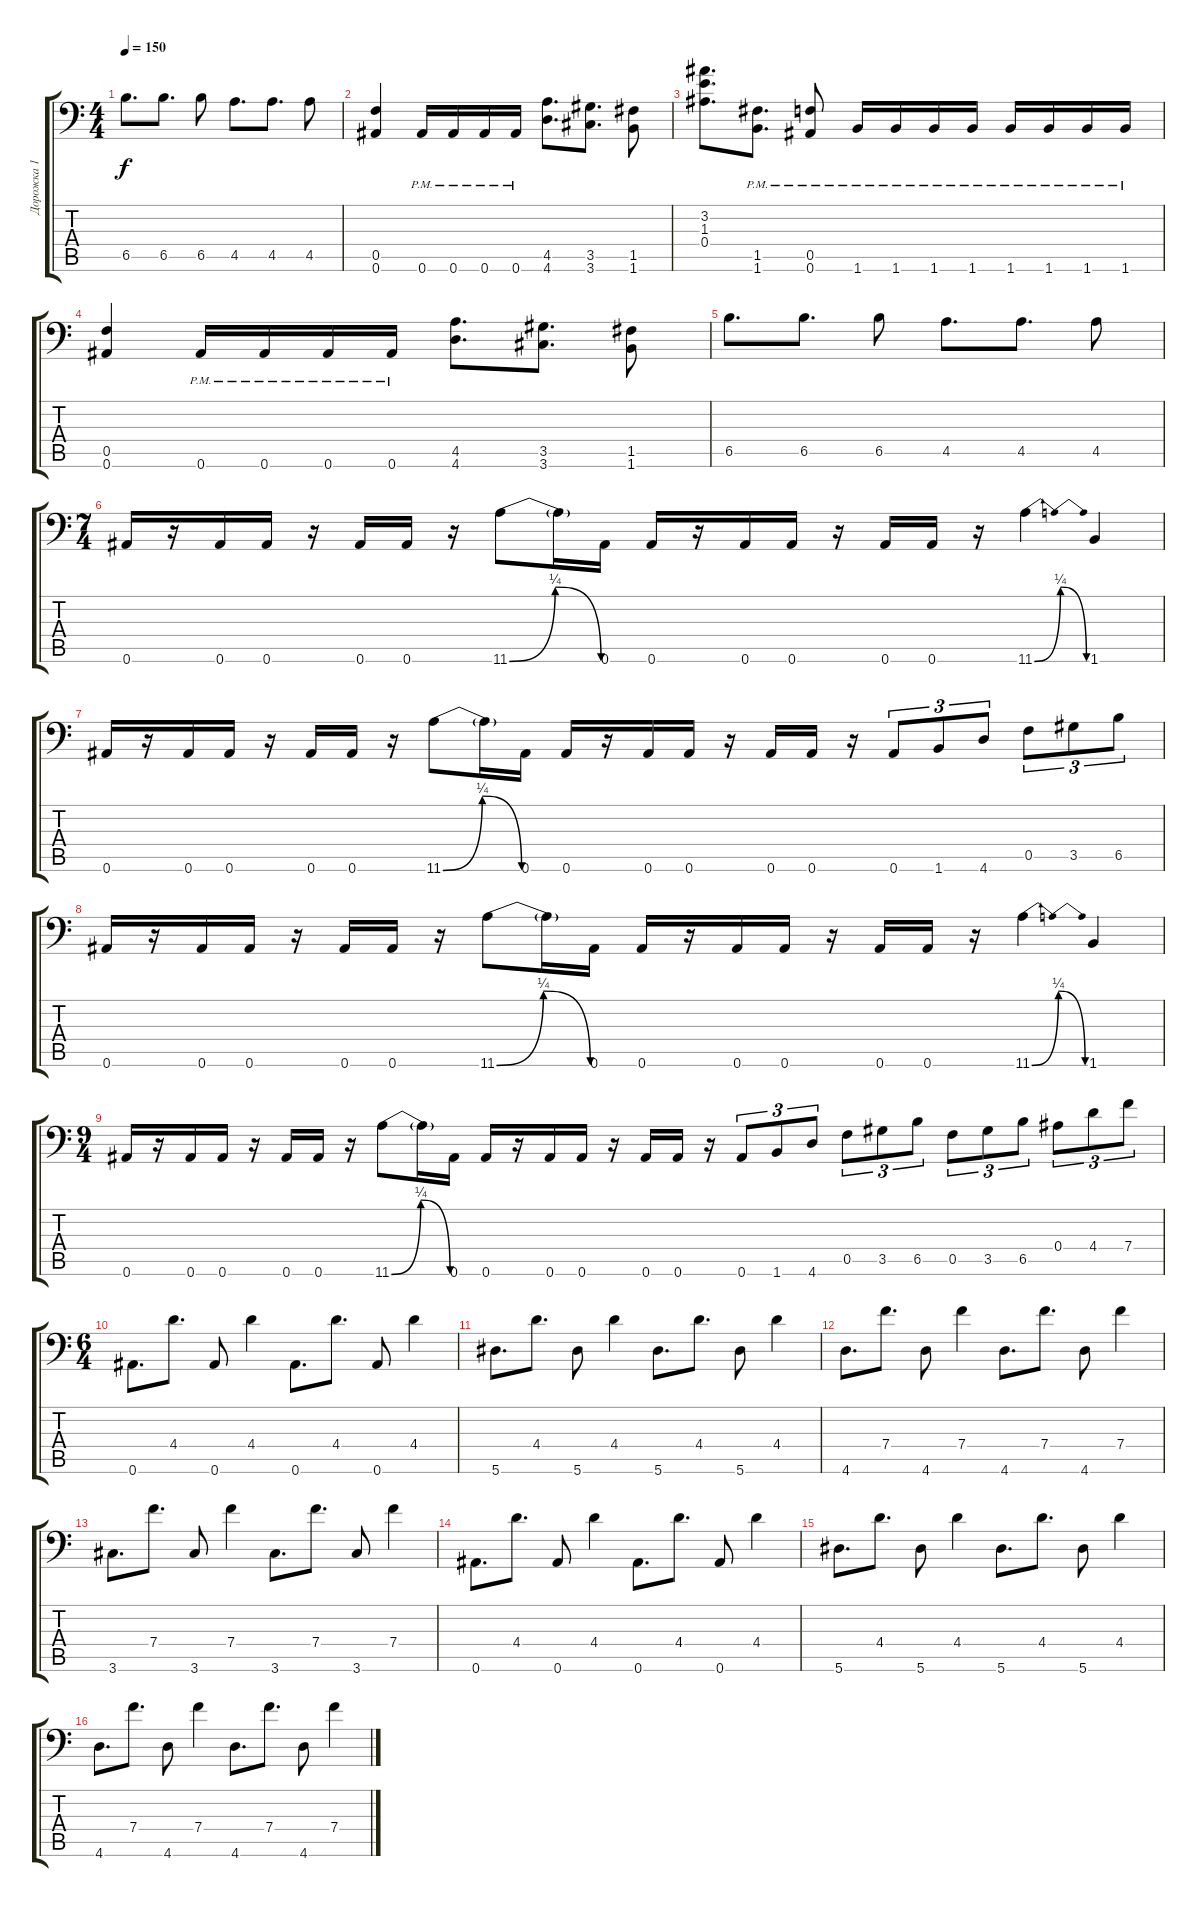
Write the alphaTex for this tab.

\track ("Дорожка 1" "Дорожка 1") {instrument overdrivenguitar}
\staff {score tabs}
\tuning (C4 G3 Eb3 Bb2 F2 Bb1) {hide}
\ts (4 4)
\tempo 150
\clef f4
\ks c
6.5.8{d dy f} 6.5.8{d} 6.5.8 4.5.8{d} 4.5.8{d} 4.5.8 |
(0.5 0.6).4 0.6{pm}.16 0.6{pm}.16 0.6{pm}.16 0.6{pm}.16 (4.5 4.6).8{d} (3.5 3.6).8{d} (1.5 1.6).8 |
(3.2 1.3 0.4).8{d} (1.5{pm} 1.6{pm}).8{d} (0.5{pm} 0.6).8 1.6{pm}.16 1.6{pm}.16 1.6{pm}.16 1.6{pm}.16 1.6{pm}.16 1.6{pm}.16 1.6{pm}.16 1.6{pm}.16 |
(0.5 0.6).4 0.6{pm}.16 0.6{pm}.16 0.6{pm}.16 0.6{pm}.16 (4.5 4.6).8{d} (3.5 3.6).8{d} (1.5 1.6).8 |
6.5.8{d} 6.5.8{d} 6.5.8 4.5.8{d} 4.5.8{d} 4.5.8 |
\ts (7 4)
0.6.16 r.16 0.6.16 0.6.16 r.16 0.6.16 0.6.16 r.16 11.6{be (bendrelease 0 0 35 1 35 1 60 0)}.8 11.6{t}.16 0.6.16 0.6.16 r.16 0.6.16 0.6.16 r.16 0.6.16 0.6.16 r.16 11.6{be (bendrelease 0 0 32 1 32 1 60 0)}.4 1.6.4 |
0.6.16 r.16 0.6.16 0.6.16 r.16 0.6.16 0.6.16 r.16 11.6{be (bendrelease 0 0 35 1 35 1 60 0)}.8 11.6{t}.16 0.6.16 0.6.16 r.16 0.6.16 0.6.16 r.16 0.6.16 0.6.16 r.16 0.6.8{tu (3 2)} 1.6.8{tu (3 2)} 4.6.8{tu (3 2)} 0.5.8{tu (3 2)} 3.5.8{tu (3 2)} 6.5.8{tu (3 2)} |
0.6.16 r.16 0.6.16 0.6.16 r.16 0.6.16 0.6.16 r.16 11.6{be (bendrelease 0 0 35 1 35 1 60 0)}.8 11.6{t}.16 0.6.16 0.6.16 r.16 0.6.16 0.6.16 r.16 0.6.16 0.6.16 r.16 11.6{be (bendrelease 0 0 32 1 32 1 60 0)}.4 1.6.4 |
\ts (9 4)
0.6.16 r.16 0.6.16 0.6.16 r.16 0.6.16 0.6.16 r.16 11.6{be (bendrelease 0 0 35 1 35 1 60 0)}.8 11.6{t}.16 0.6.16 0.6.16 r.16 0.6.16 0.6.16 r.16 0.6.16 0.6.16 r.16 0.6.8{tu (3 2)} 1.6.8{tu (3 2)} 4.6.8{tu (3 2)} 0.5.8{tu (3 2)} 3.5.8{tu (3 2)} 6.5.8{tu (3 2)} 0.5.8{tu (3 2)} 3.5.8{tu (3 2)} 6.5.8{tu (3 2)} 0.4.8{tu (3 2)} 4.4.8{tu (3 2)} 7.4.8{tu (3 2)} |
\ts (6 4)
0.6.8{d} 4.4.8{d} 0.6.8 4.4.4 0.6.8{d} 4.4.8{d} 0.6.8 4.4.4 |
5.6.8{d} 4.4.8{d} 5.6.8 4.4.4 5.6.8{d} 4.4.8{d} 5.6.8 4.4.4 |
4.6.8{d} 7.4.8{d} 4.6.8 7.4.4 4.6.8{d} 7.4.8{d} 4.6.8 7.4.4 |
3.6.8{d} 7.4.8{d} 3.6.8 7.4.4 3.6.8{d} 7.4.8{d} 3.6.8 7.4.4 |
0.6.8{d} 4.4.8{d} 0.6.8 4.4.4 0.6.8{d} 4.4.8{d} 0.6.8 4.4.4 |
5.6.8{d} 4.4.8{d} 5.6.8 4.4.4 5.6.8{d} 4.4.8{d} 5.6.8 4.4.4 |
4.6.8{d} 7.4.8{d} 4.6.8 7.4.4 4.6.8{d} 7.4.8{d} 4.6.8 7.4.4
